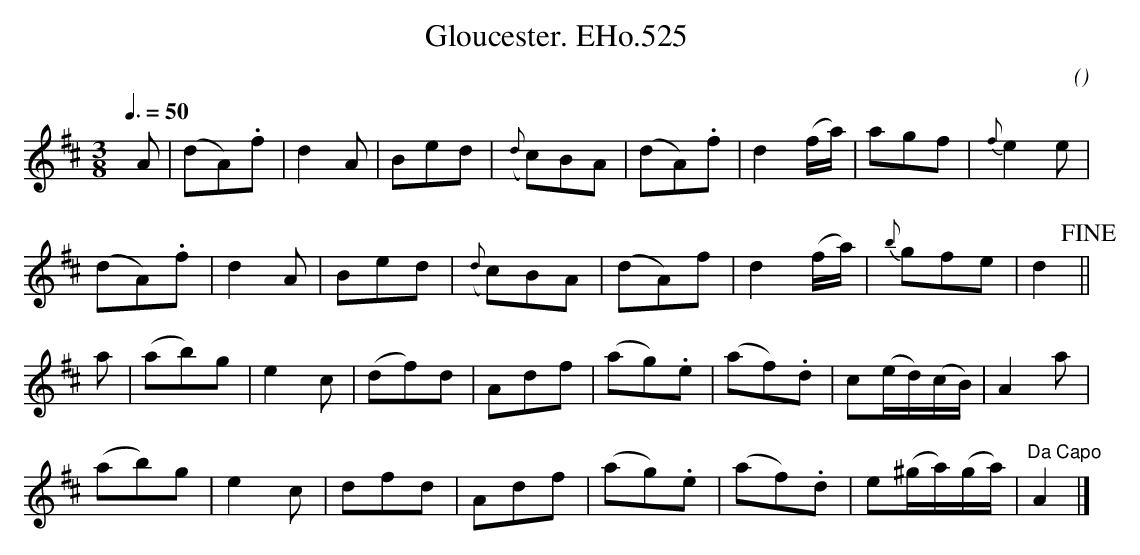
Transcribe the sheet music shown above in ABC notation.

X:1
T:Gloucester. EHo.525
M:3/8
L:1/8
Q:3/8=50
C:
O:
K:D
yA | (dA).f | d2A | Bed | ({d}c)BA | (dA).f | d2(f/a/) | agf|{f}e2e |
(dA).f | d2A|Bed | ({d}c)BA | (dA)f | d2(f/a/) | {b}gfe | d2!fine!||
a | (ab)g | e2c | (df)d | Adf | (ag).e | (af).d | c(e/d/)(c/B/) | A2a |
(ab)g | e2c | dfd | Adf | (ag).e | (af).d | e(^g/a/)(g/a/) | "Da Capo"A2 |]
